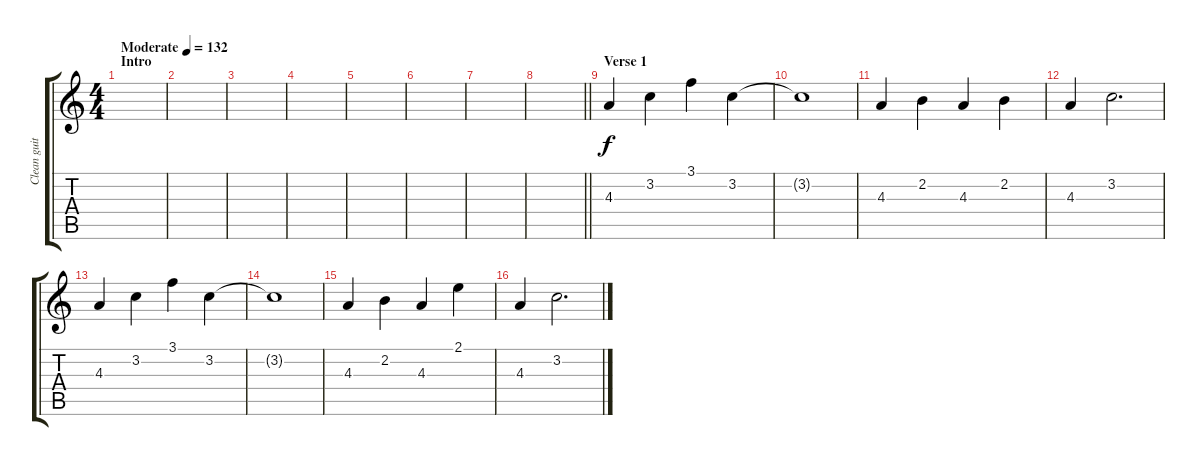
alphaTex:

\track ("Clean guitar" "Clean guit") {instrument electricguitarclean}
\staff {score tabs}
\tuning (D4 A3 F3 C3 G2 D2) {hide}
\ts (4 4)
\section ("" "Intro")
\tempo (132 "Moderate")
\clef g2
\ks c
|
|
|
|
|
|
|
\barLineRight lightlight
|
\section ("" "Verse 1")
4.3.4 3.2.4 3.1.4 3.2.4 |
3.2{t}.1 |
4.3.4 2.2.4 4.3.4 2.2.4 |
4.3.4 3.2.2{d} |
4.3.4 3.2.4 3.1.4 3.2.4 |
3.2{t}.1 |
4.3.4 2.2.4 4.3.4 2.1.4 |
4.3.4 3.2.2{d}
